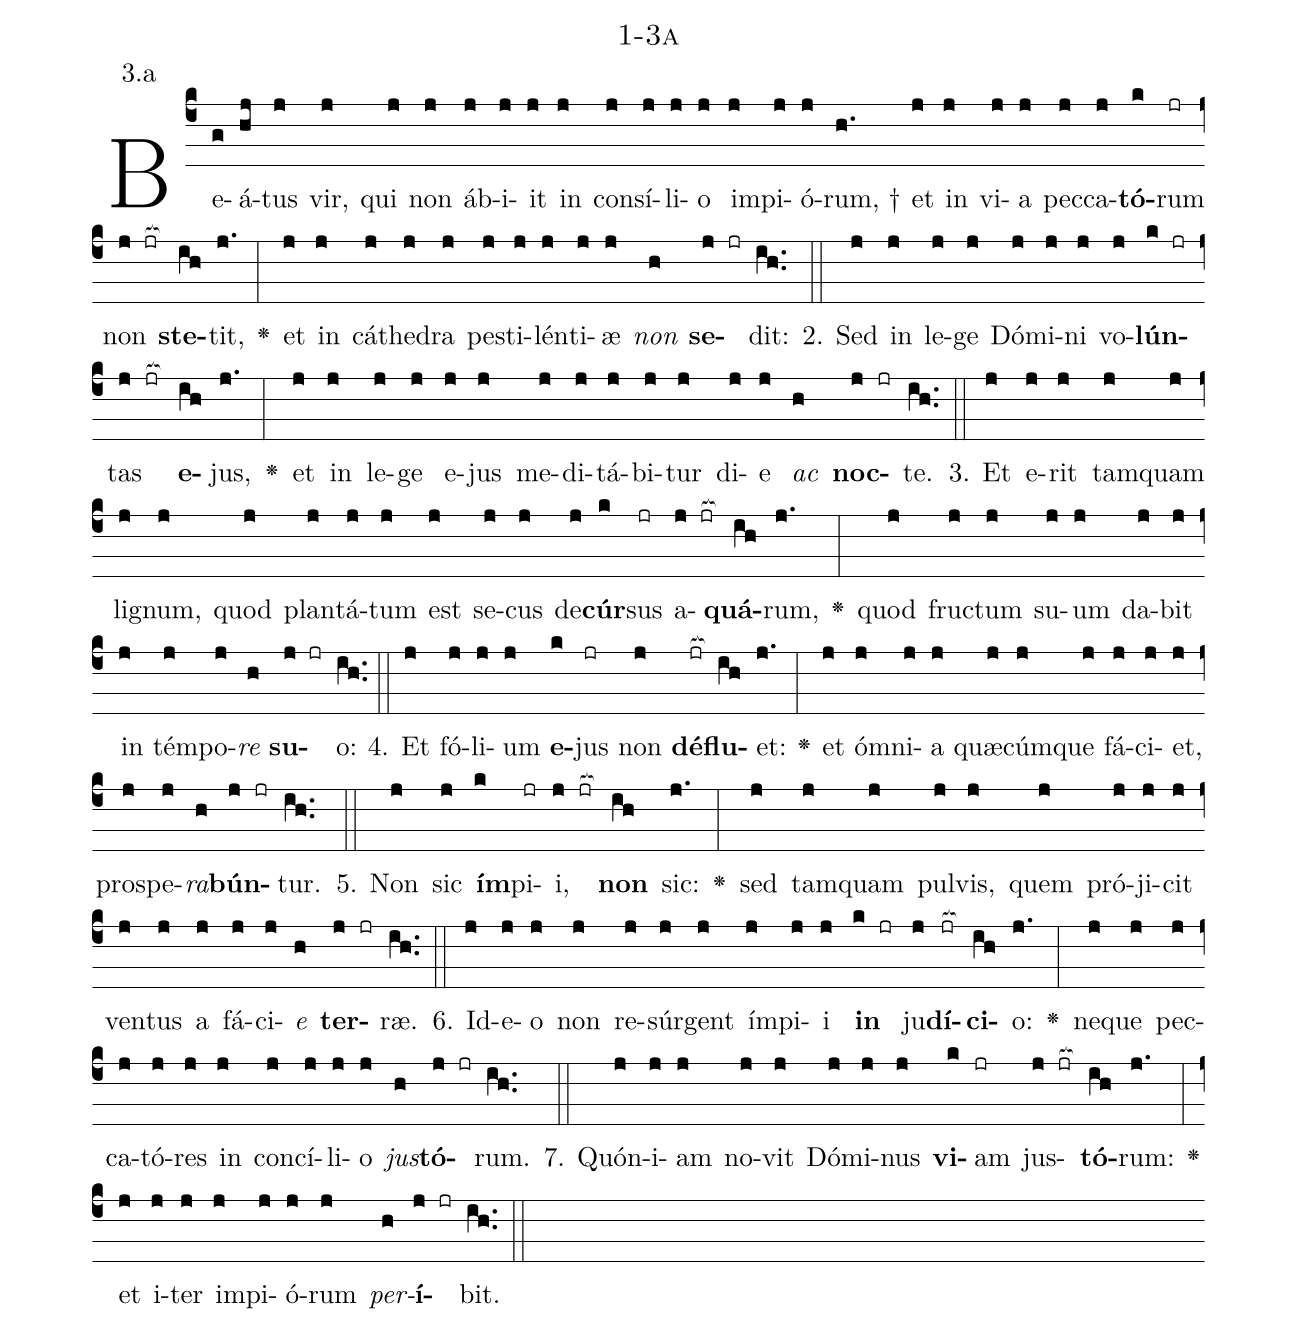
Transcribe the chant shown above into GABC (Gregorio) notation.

name: 1-3a;
annotation: 3.a;
%%
(c4)Be(g)á(hj)tus(j) vir,(j) qui(j) non(j) áb(j)i(j)it(j) in(j) con(j)sí(j)li(j)o(j) im(j)pi(j)ó(j)rum, †(h.) et(j) in(j) vi(j)a(j) pec(j)ca(j)<b>tó</b>(k)rum(jr) non(j jr[ocb:1{]) <b>ste</b>(ih[ocb:0}])tit,(j.) <v>\greheightstar</v>(:) et(j) in(j) cá(j)the(j)dra(j) pes(j)ti(j)lén(j)ti(j)æ(j) <i>non</i>(h) <b>se</b>(j jr)dit:(ih..) (::)
2. Sed(j) in(j) le(j)ge(j) Dó(j)mi(j)ni(j) vo(j)<b>lún</b>(k jr)tas(j jr[ocb:1{]) <b>e</b>(ih[ocb:0}])jus,(j.) <v>\greheightstar</v>(:) et(j) in(j) le(j)ge(j) e(j)jus(j) me(j)di(j)tá(j)bi(j)tur(j) di(j)e(j) <i>ac</i>(h) <b>noc</b>(j jr)te.(ih..) (::)
3. Et(j) e(j)rit(j) tam(j)quam(j) li(j)gnum,(j) quod(j) plan(j)tá(j)tum(j) est(j) se(j)cus(j) de(j)<b>cúr</b>(k)sus(jr) a(j jr[ocb:1{])<b>quá</b>(ih[ocb:0}])rum,(j.) <v>\greheightstar</v>(:) quod(j) fruc(j)tum(j) su(j)um(j) da(j)bit(j) in(j) tém(j)po(j)<i>re</i>(h) <b>su</b>(j jr)o:(ih..) (::)
4. Et(j) fó(j)li(j)um(j) <b>e</b>(k)jus(jr) non(j) <b>dé</b>(jr[ocb:1{])<b>flu</b>(ih[ocb:0}])et:(j.) <v>\greheightstar</v>(:) et(j) óm(j)ni(j)a(j) quæ(j)cúm(j)que(j) fá(j)ci(j)et,(j) pro(j)spe(j)<i>ra</i>(h)<b>bún</b>(j jr)tur.(ih..) (::)
5. Non(j) sic(j) <b>ím</b>(k)pi(jr)i,(j jr[ocb:1{]) <b>non</b>(ih[ocb:0}]) sic:(j.) <v>\greheightstar</v>(:) sed(j) tam(j)quam(j) pul(j)vis,(j) quem(j) pró(j)ji(j)cit(j) ven(j)tus(j) a(j) fá(j)ci(j)<i>e</i>(h) <b>ter</b>(j jr)ræ.(ih..) (::)
6. Id(j)e(j)o(j) non(j) re(j)súr(j)gent(j) ím(j)pi(j)i(j) <b>in</b>(k jr) ju(j)<b>dí</b>(jr[ocb:1{])<b>ci</b>(ih[ocb:0}])o:(j.) <v>\greheightstar</v>(:) ne(j)que(j) pec(j)ca(j)tó(j)res(j) in(j) con(j)cí(j)li(j)o(j) <i>jus</i>(h)<b>tó</b>(j jr)rum.(ih..) (::)
7. Quón(j)i(j)am(j) no(j)vit(j) Dó(j)mi(j)nus(j) <b>vi</b>(k)am(jr) jus(j jr[ocb:1{])<b>tó</b>(ih[ocb:0}])rum:(j.) <v>\greheightstar</v>(:) et(j) i(j)ter(j) im(j)pi(j)ó(j)rum(j) <i>per</i>(h)<b>í</b>(j jr)bit.(ih..) (::)
